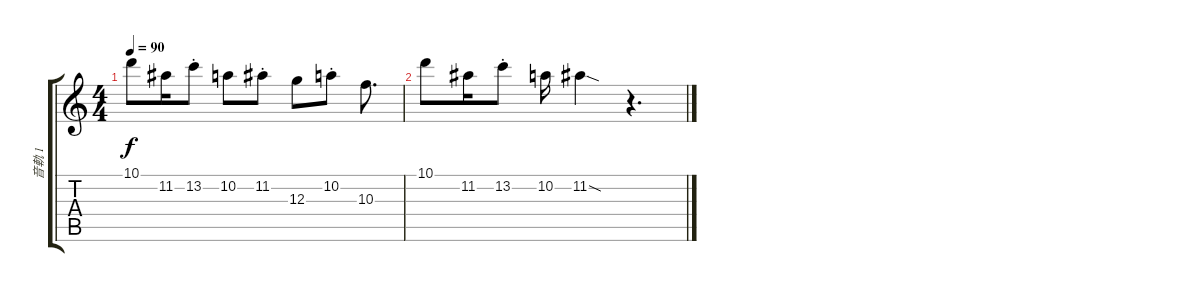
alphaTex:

\track ("音軌 1" "音軌 1") {instrument overdrivenguitar}
\staff {score tabs}
\tuning (E4 B3 G3 D3 A2 E2) {hide}
\ts (4 4)
\tempo 90
\clef g2
\ks c
10.1.8{dy f} 11.2.16 13.2{st}.8 10.2.8 11.2{st}.8 12.3.8 10.2{st}.8 10.3.8{d} |
10.1.8 11.2.16 13.2{st}.8 10.2.16 11.2{sod}.4 r.4{d}
